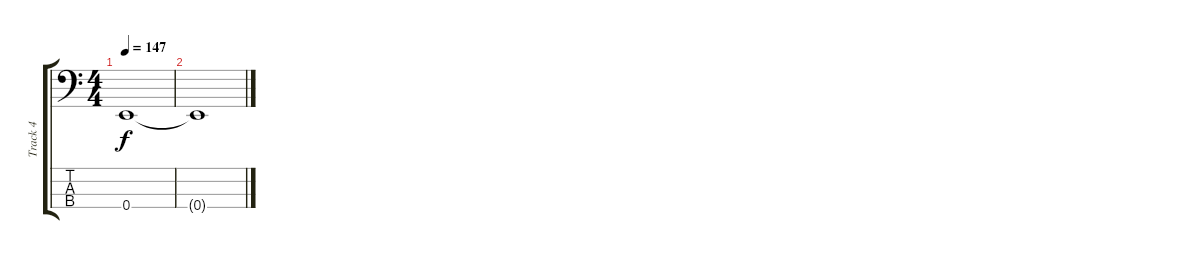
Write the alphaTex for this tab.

\track ("Track 4" "Track 4") {instrument electricbassfinger}
\staff {score tabs}
\tuning (G2 D2 A1 E1) {hide}
\ts (4 4)
\tempo 147
\clef f4
\ks c
0.4.1{dy f} |
0.4{t}.1
